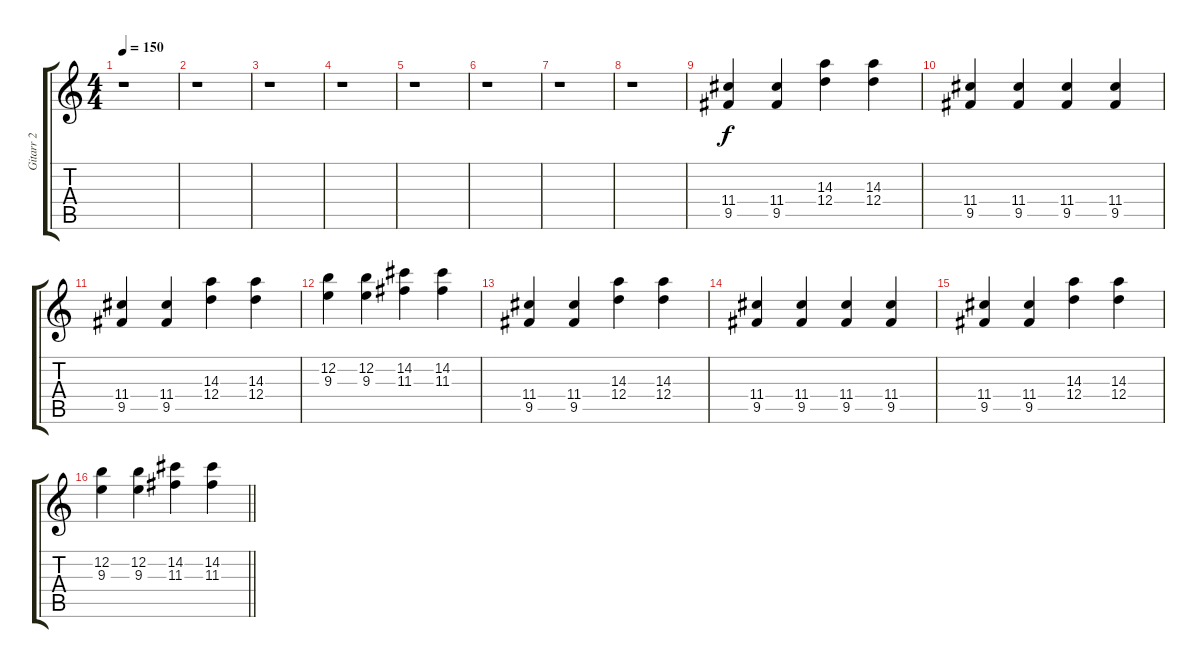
\track ("Gitarr 2" "Gitarr 2") {instrument overdrivenguitar}
\staff {score tabs}
\tuning (E4 B3 G3 D3 A2 E2) {hide}
\ts (4 4)
\tempo 150
\clef g2
\ks c
r.1{dy f instrument overdrivenguitar} |
r.1 |
r.1 |
r.1 |
r.1 |
r.1 |
r.1 |
r.1 |
(11.4 9.5).4 (11.4 9.5).4 (14.3 12.4).4 (14.3 12.4).4 |
(11.4 9.5).4 (11.4 9.5).4 (11.4 9.5).4 (11.4 9.5).4 |
(11.4 9.5).4 (11.4 9.5).4 (14.3 12.4).4 (14.3 12.4).4 |
(12.2 9.3).4 (12.2 9.3).4 (14.2 11.3).4 (14.2 11.3).4 |
(11.4 9.5).4 (11.4 9.5).4 (14.3 12.4).4 (14.3 12.4).4 |
(11.4 9.5).4 (11.4 9.5).4 (11.4 9.5).4 (11.4 9.5).4 |
(11.4 9.5).4 (11.4 9.5).4 (14.3 12.4).4 (14.3 12.4).4 |
\barLineRight lightlight
(12.2 9.3).4 (12.2 9.3).4 (14.2 11.3).4 (14.2 11.3).4
